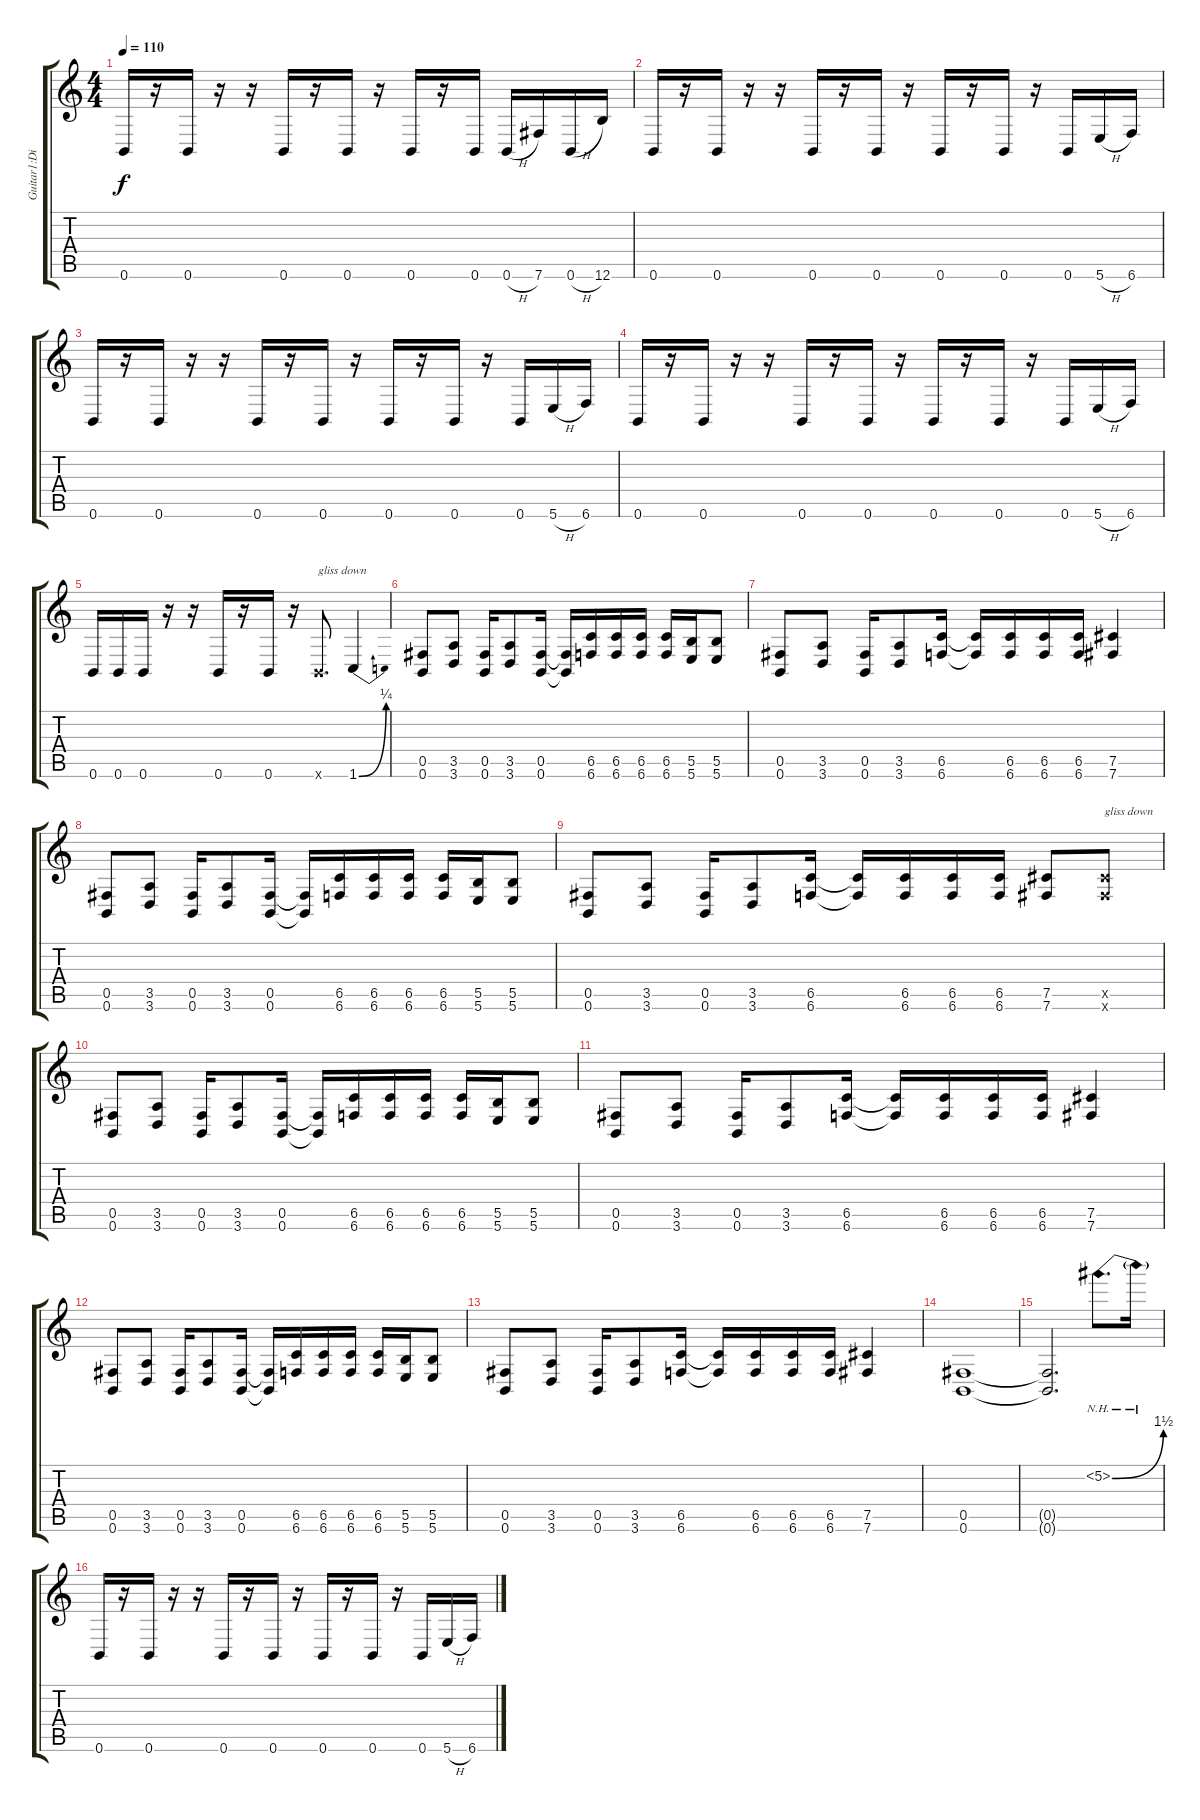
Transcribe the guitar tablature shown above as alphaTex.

\track ("Guitar1:Distortion<1 Half Down, 6th=B>" "Guitar1:Di") {instrument distortionguitar}
\staff {score tabs}
\tuning (Db4 Ab3 E3 B2 Gb2 B1) {hide}
\ts (4 4)
\tempo 110
\clef g2
\ks c
0.6.16{dy f} r.16 0.6.16 r.16 r.16 0.6.16 r.16 0.6.16 r.16 0.6.16 r.16 0.6.16 0.6{h}.16 7.6.16 0.6{h}.16 12.6.16 |
0.6.16 r.16 0.6.16 r.16 r.16 0.6.16 r.16 0.6.16 r.16 0.6.16 r.16 0.6.16 r.16 0.6.16 5.6{h}.16 6.6.16 |
0.6.16 r.16 0.6.16 r.16 r.16 0.6.16 r.16 0.6.16 r.16 0.6.16 r.16 0.6.16 r.16 0.6.16 5.6{h}.16 6.6.16 |
0.6.16 r.16 0.6.16 r.16 r.16 0.6.16 r.16 0.6.16 r.16 0.6.16 r.16 0.6.16 r.16 0.6.16 5.6{h}.16 6.6.16 |
0.6.16 0.6.16 0.6.16 r.16 r.16 0.6.16 r.16 0.6.16 r.16 0.6{x}.8{d txt "gliss down"} 1.6{be (bend 0 0 60 1)}.4 |
(0.5 0.6).8 (3.5 3.6).8 (0.5 0.6).16 (3.5 3.6).8 (0.5 0.6).16 (0.5{t} 0.6{t}).16 (6.5 6.6).16 (6.5 6.6).16 (6.5 6.6).16 (6.5 6.6).16 (5.5 5.6).16 (5.5 5.6).8 |
(0.5 0.6).8 (3.5 3.6).8 (0.5 0.6).16 (3.5 3.6).8 (6.5 6.6).16 (6.5{t} 6.6{t}).16 (6.5 6.6).16 (6.5 6.6).16 (6.5 6.6).16 (7.5 7.6).4 |
(0.5 0.6).8 (3.5 3.6).8 (0.5 0.6).16 (3.5 3.6).8 (0.5 0.6).16 (0.5{t} 0.6{t}).16 (6.5 6.6).16 (6.5 6.6).16 (6.5 6.6).16 (6.5 6.6).16 (5.5 5.6).16 (5.5 5.6).8 |
(0.5 0.6).8 (3.5 3.6).8 (0.5 0.6).16 (3.5 3.6).8 (6.5 6.6).16 (6.5{t} 6.6{t}).16 (6.5 6.6).16 (6.5 6.6).16 (6.5 6.6).16 (7.5 7.6).8 (7.5{x} 7.6{x}).8{txt "gliss down"} |
(0.5 0.6).8 (3.5 3.6).8 (0.5 0.6).16 (3.5 3.6).8 (0.5 0.6).16 (0.5{t} 0.6{t}).16 (6.5 6.6).16 (6.5 6.6).16 (6.5 6.6).16 (6.5 6.6).16 (5.5 5.6).16 (5.5 5.6).8 |
(0.5 0.6).8 (3.5 3.6).8 (0.5 0.6).16 (3.5 3.6).8 (6.5 6.6).16 (6.5{t} 6.6{t}).16 (6.5 6.6).16 (6.5 6.6).16 (6.5 6.6).16 (7.5 7.6).4 |
(0.5 0.6).8 (3.5 3.6).8 (0.5 0.6).16 (3.5 3.6).8 (0.5 0.6).16 (0.5{t} 0.6{t}).16 (6.5 6.6).16 (6.5 6.6).16 (6.5 6.6).16 (6.5 6.6).16 (5.5 5.6).16 (5.5 5.6).8 |
(0.5 0.6).8 (3.5 3.6).8 (0.5 0.6).16 (3.5 3.6).8 (6.5 6.6).16 (6.5{t} 6.6{t}).16 (6.5 6.6).16 (6.5 6.6).16 (6.5 6.6).16 (7.5 7.6).4 |
(0.5 0.6).1 |
(0.5{t} 0.6{t}).2{d} 5.2{be (bend 0 0 60 6) nh}.8{d} 5.2{nh t}.16 |
0.6.16 r.16 0.6.16 r.16 r.16 0.6.16 r.16 0.6.16 r.16 0.6.16 r.16 0.6.16 r.16 0.6.16 5.6{h}.16 6.6.16
